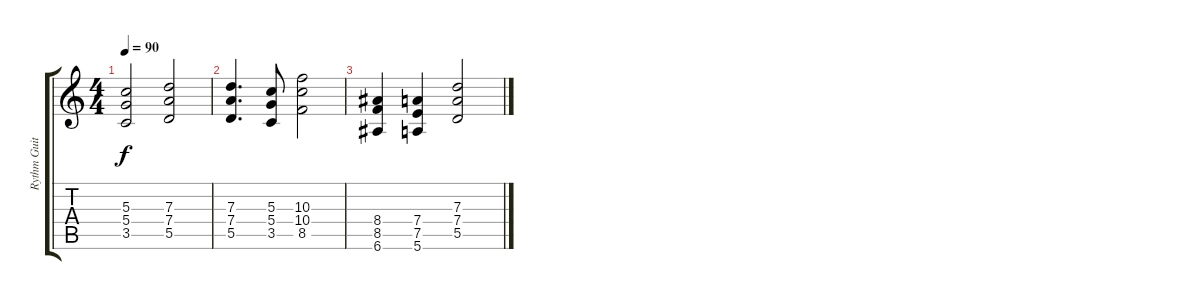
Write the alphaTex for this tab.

\track ("Rythm Guitar" "Rythm Guit") {instrument distortionguitar}
\staff {score tabs}
\tuning (E4 B3 G3 D3 A2 E2) {hide}
\ts (4 4)
\tempo 90
\clef g2
\ks c
(5.3 5.4 3.5).2{dy f} (7.3 7.4 5.5).2 |
(7.3 7.4 5.5).4{d} (5.3 5.4 3.5).8 (10.3 10.4 8.5).2 |
(8.4 8.5 6.6).4 (7.4 7.5 5.6).4 (7.3 7.4 5.5).2
